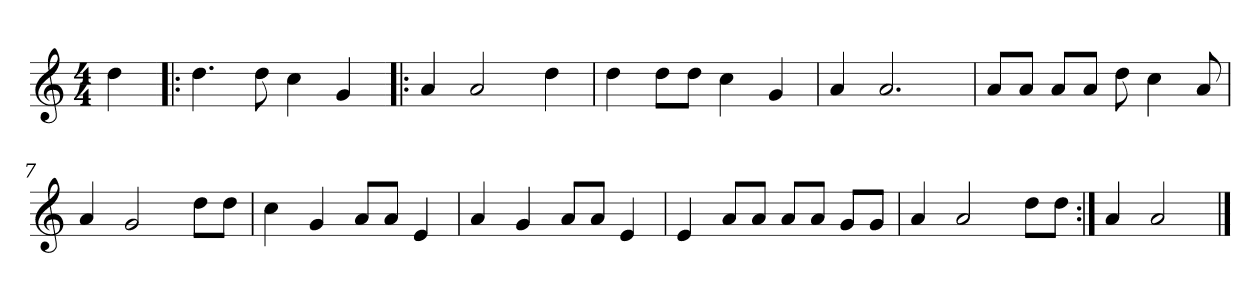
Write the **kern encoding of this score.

**kern
*part1
*staff1
*clefG2
*k[]
*a:
*M4/4
=1
4dd
=2|!:
4.dd
8dd
4cc
4g
=3
4a
2a
4dd
=4
4dd
8dd\L
8dd\J
4cc
4g
=5
4a
2.a
=6
8a/L
8a/J
8a/L
8a/J
8dd
4cc
8a
=7
4a
2g
8dd\L
8dd\J
=8
4cc
4g
8a/L
8a/J
4e
=9
4a
4g
8a/L
8a/J
4e
=10
4e
8a/L
8a/J
8a/L
8a/J
8g/L
8g/J
=11
4a
2a
8dd\L
8dd\J
=12:|!
4a
2a
==
*-
